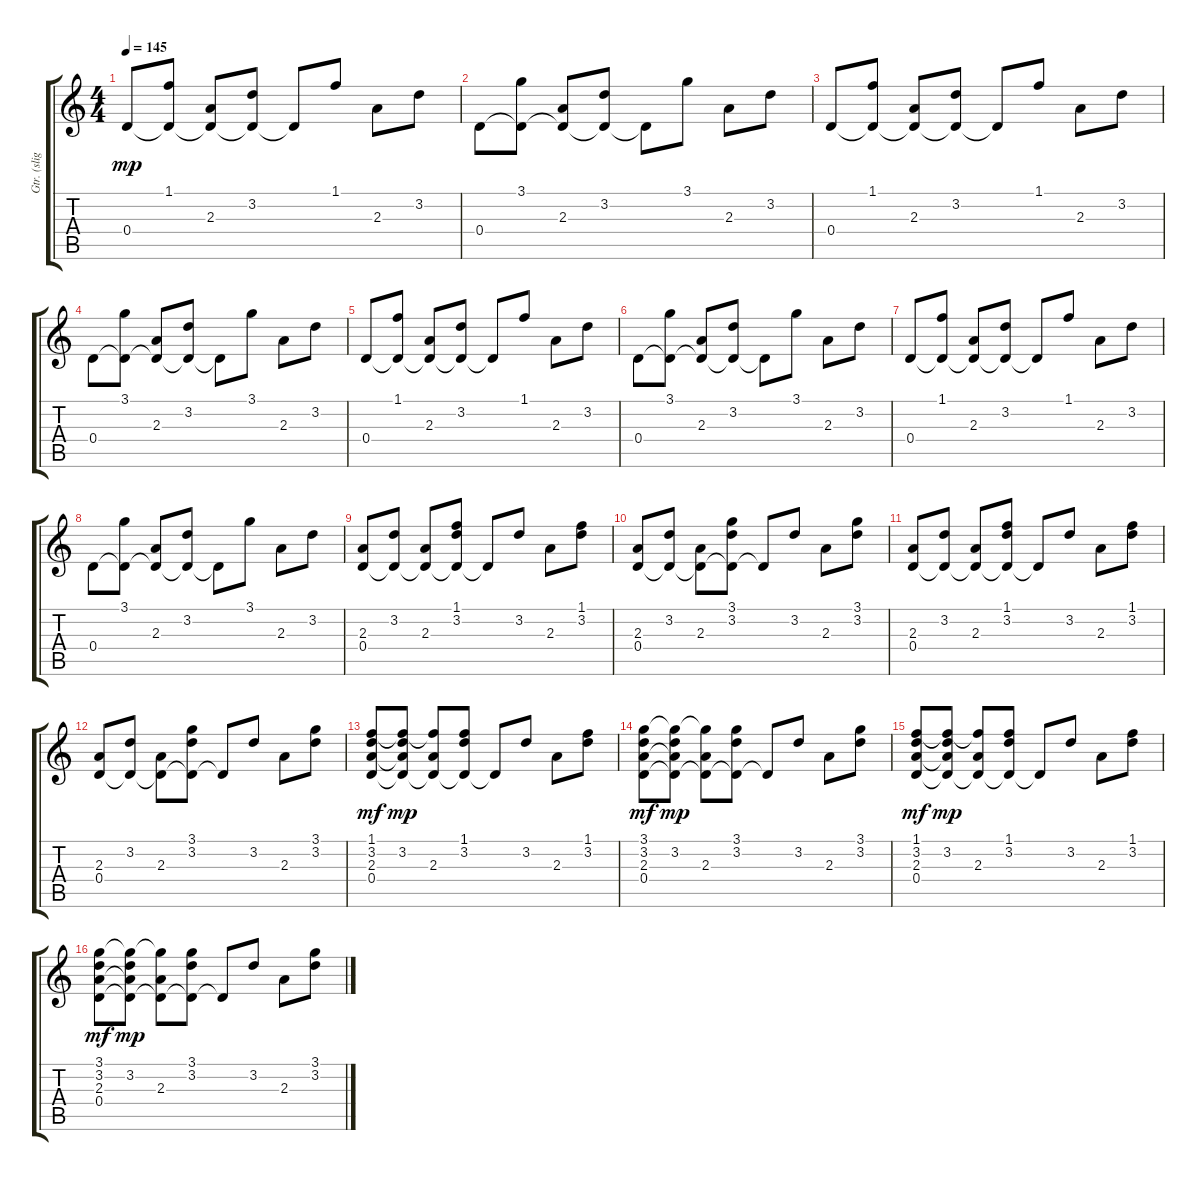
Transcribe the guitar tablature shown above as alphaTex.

\track ("Gtr. (slight dist. w/ flanger)" "Gtr. (slig") {instrument electricguitarclean}
\staff {score tabs}
\tuning (E4 B3 G3 D3 A2 E2) {hide}
\ts (4 4)
\tempo 145
\clef g2
\ks c
0.4.8{dy mp} (1.1 0.4{t}).8 (2.3 0.4{t}).8 (3.2 0.4{t}).8 0.4{t}.8 1.1.8 2.3.8 3.2.8 |
0.4.8 (3.1 0.4{t}).8 (2.3 0.4{t}).8 (3.2 0.4{t}).8 0.4{t}.8 3.1.8 2.3.8 3.2.8 |
0.4.8 (1.1 0.4{t}).8 (2.3 0.4{t}).8 (3.2 0.4{t}).8 0.4{t}.8 1.1.8 2.3.8 3.2.8 |
0.4.8 (3.1 0.4{t}).8 (2.3 0.4{t}).8 (3.2 0.4{t}).8 0.4{t}.8 3.1.8 2.3.8 3.2.8 |
0.4.8 (1.1 0.4{t}).8 (2.3 0.4{t}).8 (3.2 0.4{t}).8 0.4{t}.8 1.1.8 2.3.8 3.2.8 |
0.4.8 (3.1 0.4{t}).8 (2.3 0.4{t}).8 (3.2 0.4{t}).8 0.4{t}.8 3.1.8 2.3.8 3.2.8 |
0.4.8 (1.1 0.4{t}).8 (2.3 0.4{t}).8 (3.2 0.4{t}).8 0.4{t}.8 1.1.8 2.3.8 3.2.8 |
0.4.8 (3.1 0.4{t}).8 (2.3 0.4{t}).8 (3.2 0.4{t}).8 0.4{t}.8 3.1.8 2.3.8 3.2.8 |
(2.3 0.4).8 (3.2 0.4{t}).8 (2.3 0.4{t}).8 (1.1 3.2 0.4{t}).8 0.4{t}.8 3.2.8 2.3.8 (1.1 3.2).8 |
(2.3 0.4).8 (3.2 0.4{t}).8 (2.3 0.4{t}).8 (3.1 3.2 0.4{t}).8 0.4{t}.8 3.2.8 2.3.8 (3.1 3.2).8 |
(2.3 0.4).8 (3.2 0.4{t}).8 (2.3 0.4{t}).8 (1.1 3.2 0.4{t}).8 0.4{t}.8 3.2.8 2.3.8 (1.1 3.2).8 |
(2.3 0.4).8 (3.2 0.4{t}).8 (2.3 0.4{t}).8 (3.1 3.2 0.4{t}).8 0.4{t}.8 3.2.8 2.3.8 (3.1 3.2).8 |
(1.1 3.2 2.3 0.4).8{dy mf} (1.1{t} 3.2 2.3{t} 0.4{t}).8{dy mp} (1.1{t} 2.3 0.4{t}).8 (1.1 3.2 0.4{t}).8 0.4{t}.8 3.2.8 2.3.8 (1.1 3.2).8 |
(3.1 3.2 2.3 0.4).8{dy mf} (3.1{t} 3.2 2.3{t} 0.4{t}).8{dy mp} (3.1{t} 2.3 0.4{t}).8 (3.1 3.2 0.4{t}).8 0.4{t}.8 3.2.8 2.3.8 (3.1 3.2).8 |
(1.1 3.2 2.3 0.4).8{dy mf} (1.1{t} 3.2 2.3{t} 0.4{t}).8{dy mp} (1.1{t} 2.3 0.4{t}).8 (1.1 3.2 0.4{t}).8 0.4{t}.8 3.2.8 2.3.8 (1.1 3.2).8 |
(3.1 3.2 2.3 0.4).8{dy mf} (3.1{t} 3.2 2.3{t} 0.4{t}).8{dy mp} (3.1{t} 2.3 0.4{t}).8 (3.1 3.2 0.4{t}).8 0.4{t}.8 3.2.8 2.3.8 (3.1 3.2).8
